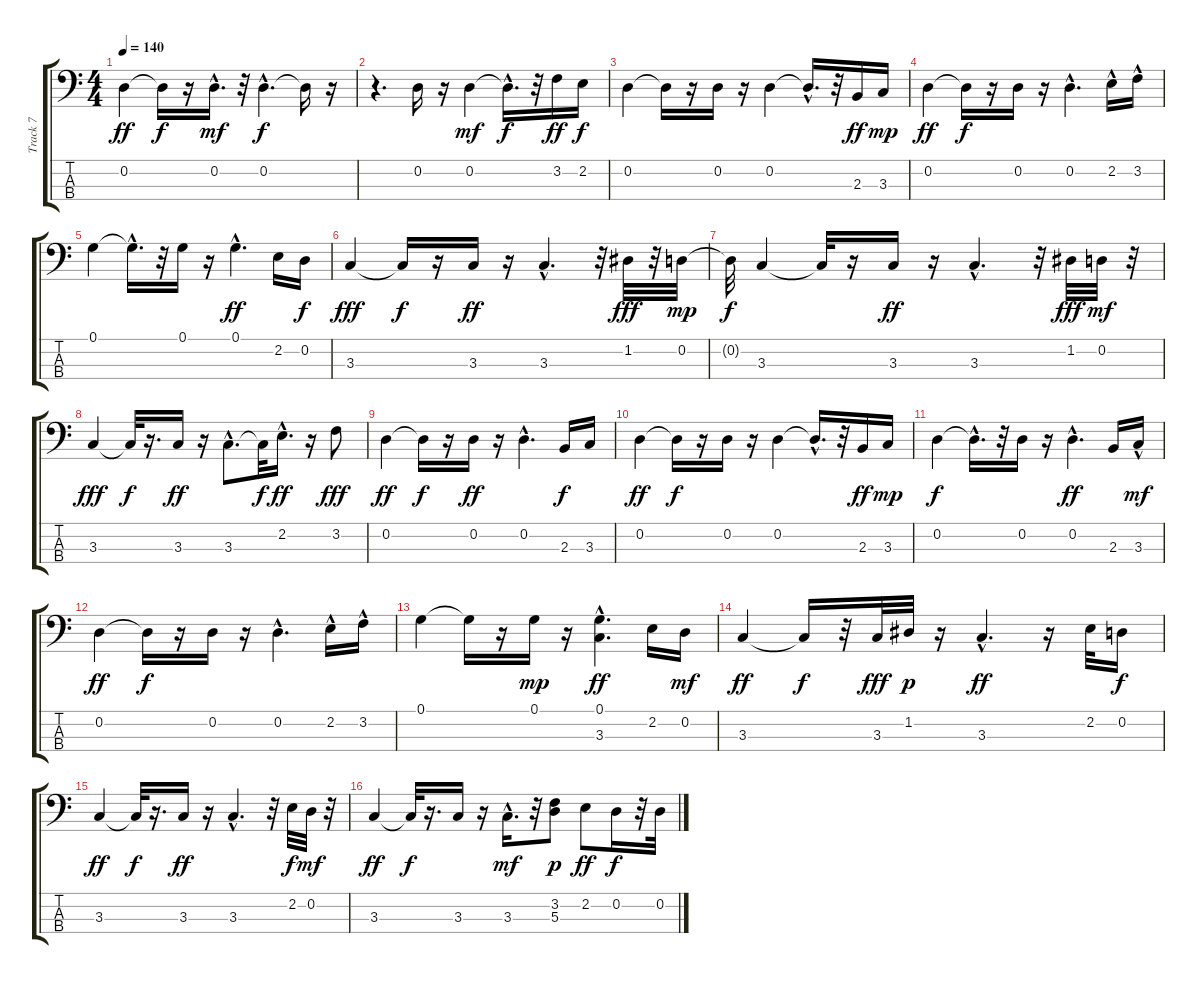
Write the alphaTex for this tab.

\track ("Track 7" "Track 7") {instrument fretlessbass}
\staff {score tabs}
\tuning (G2 D2 A1 E1) {hide}
\ts (4 4)
\tempo 140
\clef f4
\ks c
0.2.4{dy ff} 0.2{t}.16{dy f} r.16 0.2{hac}.16{d dy mf} r.32 0.2{hac}.4{d dy f} 0.2{t}.16 r.16 |
r.4{d} 0.2.16 r.16 0.2.4{dy mf} 0.2{hac t}.16{d dy f} r.32 3.2.16{dy ff} 2.2.16{dy f} |
0.2.4 0.2{t}.16 r.16 0.2.16 r.16 0.2.4 0.2{hac t}.16{d} r.32 2.3.16{dy ff} 3.3.16{dy mp} |
0.2.4{dy ff} 0.2{t}.16{dy f} r.16 0.2.16 r.16 0.2{hac}.4{d} 2.2{hac}.16 3.2{hac}.16 |
0.1.4 0.1{hac t}.16{d} r.32 0.1.16 r.16 0.1{hac}.4{d dy ff} 2.2.16 0.2.16{dy f} |
3.3.4{dy fff} 3.3{t}.16{dy f} r.16 3.3.16{dy ff} r.16 3.3{hac}.4{d} r.32 1.2.32{dy fff} r.32 0.2.32{dy mp} |
0.2{t}.32{dy f} 3.3.4 3.3{t}.32 r.16 3.3.16{dy ff} r.16 3.3{hac}.4{d} r.32 1.2.32{dy fff} 0.2.32{dy mf} r.32 |
3.3.4{dy fff} 3.3{t}.32{dy f} r.16{d} 3.3.16{dy ff} r.16 3.3{hac}.8{d} 3.3{t}.32{dy f} 2.2{hac}.16{d dy ff} r.16 3.2.8{dy fff} |
0.2.4{dy ff} 0.2{t}.16{dy f} r.16 0.2.16{dy ff} r.16 0.2{hac}.4{d} 2.3.16{dy f} 3.3.16 |
0.2.4{dy ff} 0.2{t}.16{dy f} r.16 0.2.16 r.16 0.2.4 0.2{hac t}.16{d} r.32 2.3.16{dy ff} 3.3.16{dy mp} |
0.2.4{dy f} 0.2{hac t}.16{d} r.32 0.2.16 r.16 0.2{hac}.4{d dy ff} 2.3.16 3.3{hac}.16{dy mf} |
0.2.4{dy ff} 0.2{t}.16{dy f} r.16 0.2.16 r.16 0.2{hac}.4{d} 2.2{hac}.16 3.2{hac}.16 |
0.1.4 0.1{t}.16 r.16 0.1.16{dy mp} r.16 (0.1{hac} 3.3{hac}).4{d dy ff} 2.2.16 0.2.16{dy mf} |
3.3.4{dy ff} 3.3{t}.16{dy f} r.32 3.3.32{dy fff} 1.2.32{dy p} r.16 3.3{hac}.4{d dy ff} r.16 2.2.32 0.2.16{dy f} |
3.3.4{dy ff} 3.3{t}.32{dy f} r.16{d} 3.3.16{dy ff} r.16 3.3{hac}.4{d} r.32 2.2.32{dy f} 0.2.32{dy mf} r.32 |
3.3.4{dy ff} 3.3{t}.32{dy f} r.16{d} 3.3.16 r.16 3.3{hac}.16{d dy mf} r.32 (3.2 5.3).8{dy p} 2.2.8{dy ff} 0.2.16{dy f} r.32 0.2.32
